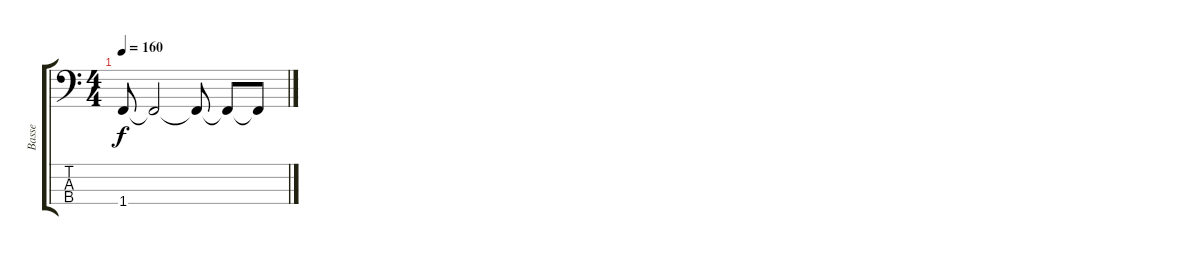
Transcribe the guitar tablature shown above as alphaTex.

\track ("Basse" "Basse") {instrument electricbasspick}
\staff {score tabs}
\tuning (G2 D2 A1 E1) {hide}
\ts (4 4)
\tempo 160
\clef f4
\ks c
1.4.8{dy f} 1.4{t}.2 1.4{t}.8 1.4{t}.8 1.4{t}.8
